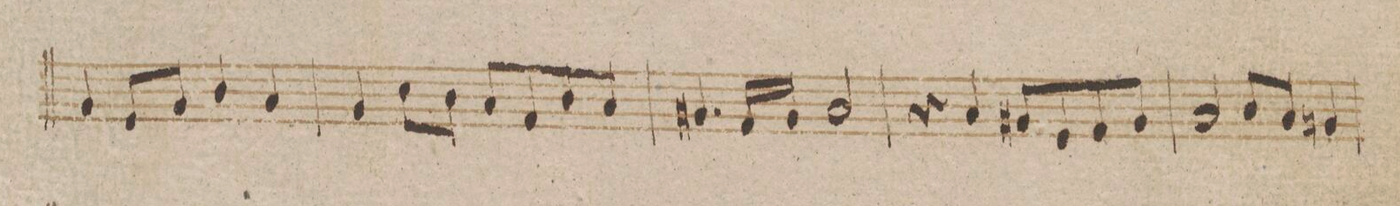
**kern	**dynam
*I"Clarinetto 2do in B.	*
*clefG2	*
*k[b-]	*
*met(c)	*
*M4/4	*
4f/	.
8d/L	.
8f/J	.
4a/	.
4g/	.
=242	=242
4f/	.
8b-\L	.
8a\J	.
8g/L	.
8e/	.
8a/	.
8g/J	.
=243	=243
4.f#X/	.
16e/LL	.
16f#/JJ	.
2g/	.
=244	=244
4r	.
4g/	.
8f#X/L	.
8d/	.
8e/	.
8f#/J	.
=245	=245
2g/	.
8a/L	.
8g/J	.
4fn/	.
=246	=246
*-	*-
